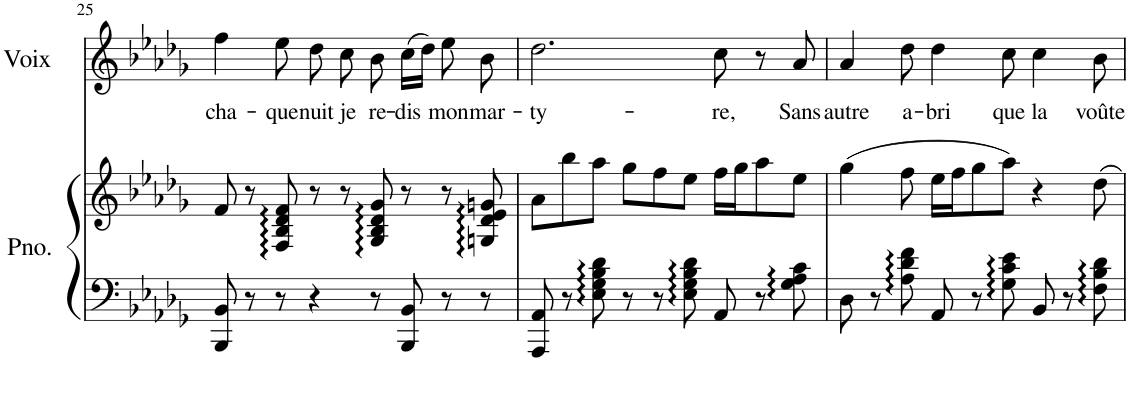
**kern	**kern	**kern	**text
*part2	*part2	*part1	*part1
*staff3	*staff2	*staff1	*staff1
*I"Piano	*	*I"Voix	*
*I'Pno.	*	*I'Voix	*
!!LO:PB:g=z
*clefF4	*clefG2	*clefG2	*
*k[b-e-a-d-g-]	*k[b-e-a-d-g-]	*k[b-e-a-d-g-]	*
*M9/8	*M9/8	*M9/8	*
=25	=25	=25	=25
!	!	!	!LO:LY:b
8BBB-/ 8BB-/	8f/	4ff\	cha-
8r	8r	.	.
!	!	!	!LO:LY:b
8r	8F/ 8B-/ 8d-/ 8f/	8ee-\	-que
!	!	!	!LO:LY:b
4r	8r	8dd-\	nuit
!	!	!	!LO:LY:b
.	8r	8cc\	je
!	!	!	!LO:LY:b
8r	8G-/ 8B-/ 8d-/ 8g-/	8b-\	re-
!	!	!	!LO:LY:b
8BBB-/ 8BB-/	8r	(16cc\LL	-dis
.	.	16dd-\JJ)	.
!	!	!	!LO:LY:b
8r	8r	8ee-\	mon
!	!	!	!LO:LY:b
8r	8Gn/ 8d-/ 8e-/ 8gn/	8b-\	mar-
=26	=26	=26	=26
!	!	!	!LO:LY:b
8AAA-/ 8AA-/	8a-\L	2.dd-\	-ty-
8r	8bb-\	.	.
8E-\ 8G-\ 8B-\ 8d-\	8aa-\J	.	.
8r	8gg-\L	.	.
8r	8ff\	.	.
8E-\ 8G-\ 8B-\ 8d-\	8ee-\J	.	.
!	!	!	!LO:LY:b
8AA-/	16ff\LL	8cc\	-re,
.	16gg-\J	.	.
8r	8aa-\	8r	.
!	!	!	!LO:LY:b
8G-\ 8A-\ 8c\	8ee-\J	8a-/	Sans
=27	=27	=27	=27
!	!	!	!LO:LY:b
8D-\	(4gg-\	4a-/	autre
8r	.	.	.
!	!	!	!LO:LY:b
8A-\ 8d-\ 8f\	8ff\	8dd-\	a-
!	!	!	!LO:LY:b
8AA-/	16ee-\LL	4dd-\	-bri
.	16ff\J	.	.
8r	8gg-\	.	.
!	!	!	!LO:LY:b
8G-\ 8c\ 8e-\	8aa-\J)	8cc\	que
!	!	!	!LO:LY:b
8BB-/	4r	4cc\	la
8r	.	.	.
!	!	!	!LO:LY:b
8F\ 8B-\ 8d-\	8dd-\	8b-\	voûte
=	=	=	=
*-	*-	*-	*-
